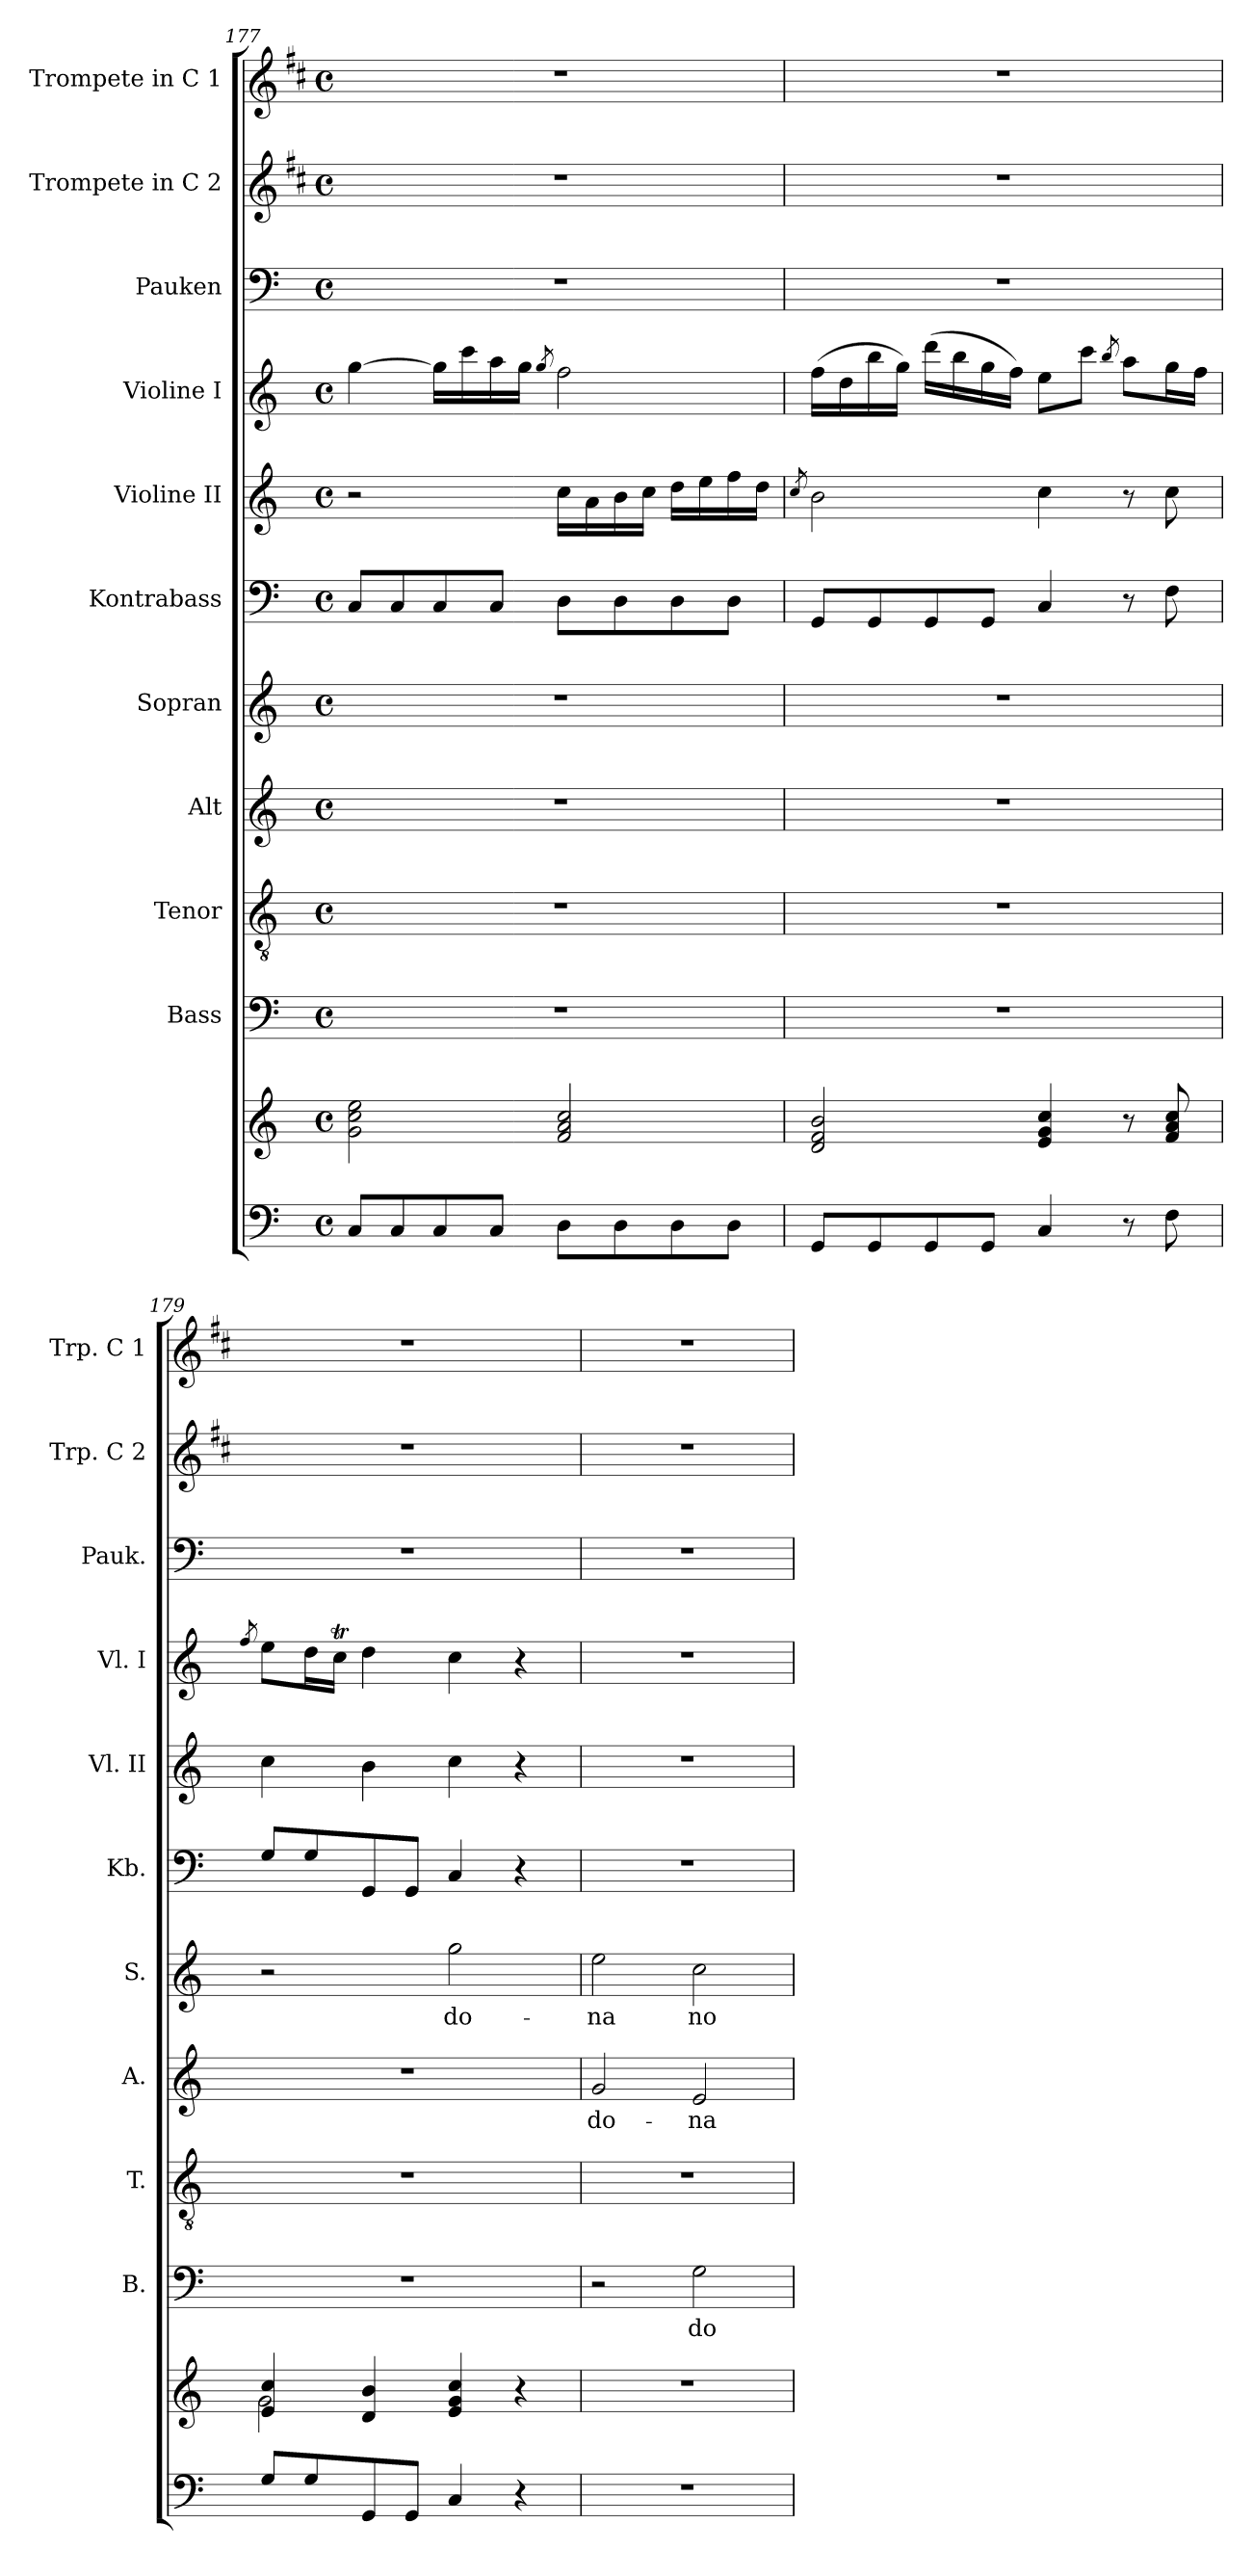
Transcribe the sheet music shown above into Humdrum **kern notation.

**kern	**kern	**kern	**text	**kern	**kern	**text	**kern	**text	**kern	**kern	**kern	**kern	**kern	**kern
*part11	*part11	*part10	*part10	*part9	*part8	*part8	*part7	*part7	*part6	*part5	*part4	*part3	*part2	*part1
*staff12	*staff11	*staff10	*staff10	*staff9	*staff8	*staff8	*staff7	*staff7	*staff6	*staff5	*staff4	*staff3	*staff2	*staff1
*	*	*I"Bass	*	*I"Tenor	*I"Alt	*	*I"Sopran	*	*I"Kontrabass	*I"Violine II	*I"Violine I	*I"Pauken	*I"Trompete in C 2	*I"Trompete in C 1
*	*	*I'B.	*	*I'T.	*I'A.	*	*I'S.	*	*I'Kb.	*I'Vl. II	*I'Vl. I	*I'Pauk.	*I'Trp. C 2	*I'Trp. C 1
*clefF4	*clefG2	*clefF4	*	*clefGv2	*clefG2	*	*clefG2	*	*clefF4	*clefG2	*clefG2	*clefF4	*clefG2	*clefG2
*	*	*	*	*	*	*	*	*	*ITrd7c12	*	*	*	*ITrd1c2	*ITrd1c2
*k[]	*k[]	*k[]	*	*k[]	*k[]	*	*k[]	*	*k[]	*k[]	*k[]	*k[]	*k[]	*k[]
*C:	*C:	*C:	*	*C:	*C:	*	*C:	*	*C:	*C:	*C:	*C:	*C:	*C:
*M4/4	*M4/4	*M4/4	*	*M4/4	*M4/4	*	*M4/4	*	*M4/4	*M4/4	*M4/4	*M4/4	*M4/4	*M4/4
*met(c)	*met(c)	*met(c)	*	*met(c)	*met(c)	*	*met(c)	*	*met(c)	*met(c)	*met(c)	*met(c)	*met(c)	*met(c)
=177	=177	=177	=177	=177	=177	=177	=177	=177	=177	=177	=177	=177	=177	=177
8C/L	2g\ 2cc\ 2ee\	1r	.	1r	1r	.	1r	.	8CC/L	2r	[4gg\	1r	1r	1r
8C/	.	.	.	.	.	.	.	.	8CC/	.	.	.	.	.
8C/	.	.	.	.	.	.	.	.	8CC/	.	16gg\LL]	.	.	.
.	.	.	.	.	.	.	.	.	.	.	16ccc\	.	.	.
8C/J	.	.	.	.	.	.	.	.	8CC/J	.	16aa\	.	.	.
.	.	.	.	.	.	.	.	.	.	.	16gg\JJ	.	.	.
.	.	.	.	.	.	.	.	.	.	.	8qgg/	.	.	.
8D\L	2f/ 2a/ 2cc/	.	.	.	.	.	.	.	8DD\L	16cc\LL	2ff\	.	.	.
.	.	.	.	.	.	.	.	.	.	16a\	.	.	.	.
8D\	.	.	.	.	.	.	.	.	8DD\	16b\	.	.	.	.
.	.	.	.	.	.	.	.	.	.	16cc\JJ	.	.	.	.
8D\	.	.	.	.	.	.	.	.	8DD\	16dd\LL	.	.	.	.
.	.	.	.	.	.	.	.	.	.	16ee\	.	.	.	.
8D\J	.	.	.	.	.	.	.	.	8DD\J	16ff\	.	.	.	.
.	.	.	.	.	.	.	.	.	.	16dd\JJ	.	.	.	.
!!LO:PB:g=z
=178	=178	=178	=178	=178	=178	=178	=178	=178	=178	=178	=178	=178	=178	=178
.	.	.	.	.	.	.	.	.	.	8qcc/	.	.	.	.
8GG/L	2d/ 2f/ 2b/	1r	.	1r	1r	.	1r	.	8GGG/L	2b\	(>16ff\LL	1r	1r	1r
.	.	.	.	.	.	.	.	.	.	.	16dd\	.	.	.
8GG/	.	.	.	.	.	.	.	.	8GGG/	.	16bb\	.	.	.
.	.	.	.	.	.	.	.	.	.	.	16gg\JJ)	.	.	.
8GG/	.	.	.	.	.	.	.	.	8GGG/	.	(>16ddd\LL	.	.	.
.	.	.	.	.	.	.	.	.	.	.	16bb\	.	.	.
8GG/J	.	.	.	.	.	.	.	.	8GGG/J	.	16gg\	.	.	.
.	.	.	.	.	.	.	.	.	.	.	16ff\JJ)	.	.	.
4C/	4e/ 4g/ 4cc/	.	.	.	.	.	.	.	4CC/	4cc\	8ee\L	.	.	.
.	.	.	.	.	.	.	.	.	.	.	8ccc\J	.	.	.
.	.	.	.	.	.	.	.	.	.	.	8qbb/	.	.	.
8r	8r	.	.	.	.	.	.	.	8r	8r	8aa\L	.	.	.
8F\	8f/ 8a/ 8cc/	.	.	.	.	.	.	.	8FF\	8cc\	16gg\L	.	.	.
.	.	.	.	.	.	.	.	.	.	.	16ff\JJ	.	.	.
=179	=179	=179	=179	=179	=179	=179	=179	=179	=179	=179	=179	=179	=179	=179
.	.	.	.	.	.	.	.	.	.	.	8qff/	.	.	.
*	*^	*	*	*	*	*	*	*	*	*	*	*	*	*
8G/L	4e/ 4cc/	2g\	1r	.	1r	1r	.	2r	.	8GG/L	4cc\	8ee\L	1r	1r	1r
8G/	.	.	.	.	.	.	.	.	.	8GG/	.	16dd\L	.	.	.
.	.	.	.	.	.	.	.	.	.	.	.	16ccT\JJ	.	.	.
8GG/	4d/ 4b/	.	.	.	.	.	.	.	.	8GGG/	4b\	4dd\	.	.	.
8GG/J	.	.	.	.	.	.	.	.	.	8GGG/J	.	.	.	.	.
!	!	!	!	!	!	!	!	!	!LO:LY:b	!	!	!	!	!	!
4C/	4e/ 4g/ 4cc/	2ryy	.	.	.	.	.	2gg\	do-	4CC/	4cc\	4cc\	.	.	.
4r	4r	.	.	.	.	.	.	.	.	4r	4r	4r	.	.	.
*	*v	*v	*	*	*	*	*	*	*	*	*	*	*	*	*
=180	=180	=180	=180	=180	=180	=180	=180	=180	=180	=180	=180	=180	=180	=180
!	!	!	!	!	!	!LO:LY:b	!	!LO:LY:b	!	!	!	!	!	!
1r	1r	2r	.	1r	2g/	do-	2ee\	-na	1r	1r	1r	1r	1r	1r
!	!	!	!LO:LY:b	!	!	!LO:LY:b	!	!LO:LY:b	!	!	!	!	!	!
.	.	2G\	do-	.	2e/	-na	2cc\	no-	.	.	.	.	.	.
=	=	=	=	=	=	=	=	=	=	=	=	=	=	=
*-	*-	*-	*-	*-	*-	*-	*-	*-	*-	*-	*-	*-	*-	*-
